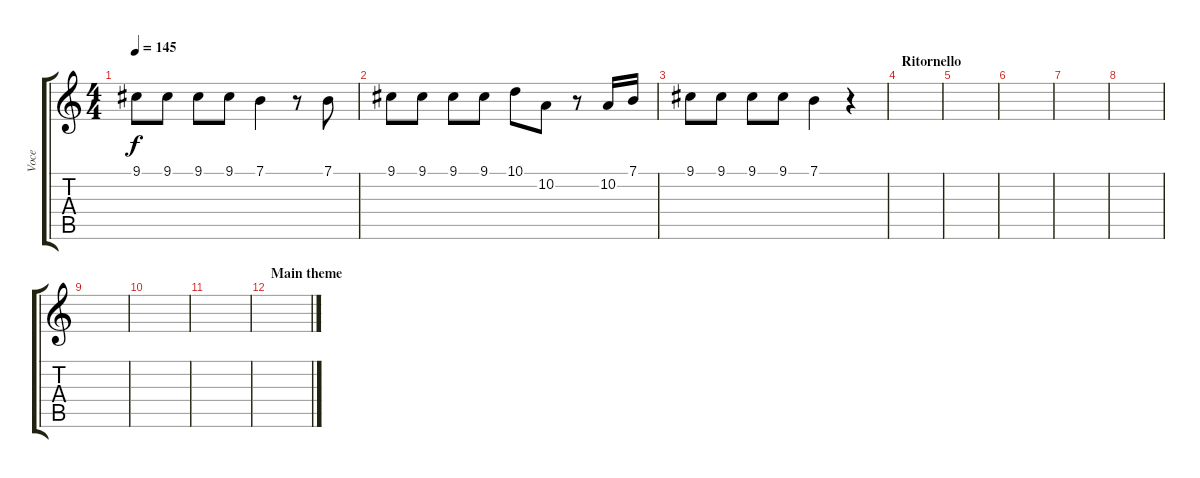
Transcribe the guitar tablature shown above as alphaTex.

\track ("Voce" "Voce") {instrument clarinet}
\staff {score tabs}
\tuning (E4 B3 G3 D3 A2 E2) {hide}
\ts (4 4)
\tempo 145
\clef g2
\ks c
9.1.8{dy f} 9.1.8 9.1.8 9.1.8 7.1.4 r.8 7.1.8 |
9.1.8 9.1.8 9.1.8 9.1.8 10.1.8 10.2.8 r.8 10.2.16 7.1.16 |
9.1.8 9.1.8 9.1.8 9.1.8 7.1.4 r.4 |
\section ("" "Ritornello")
|
|
|
|
|
|
|
|
\section ("" "Main theme")
